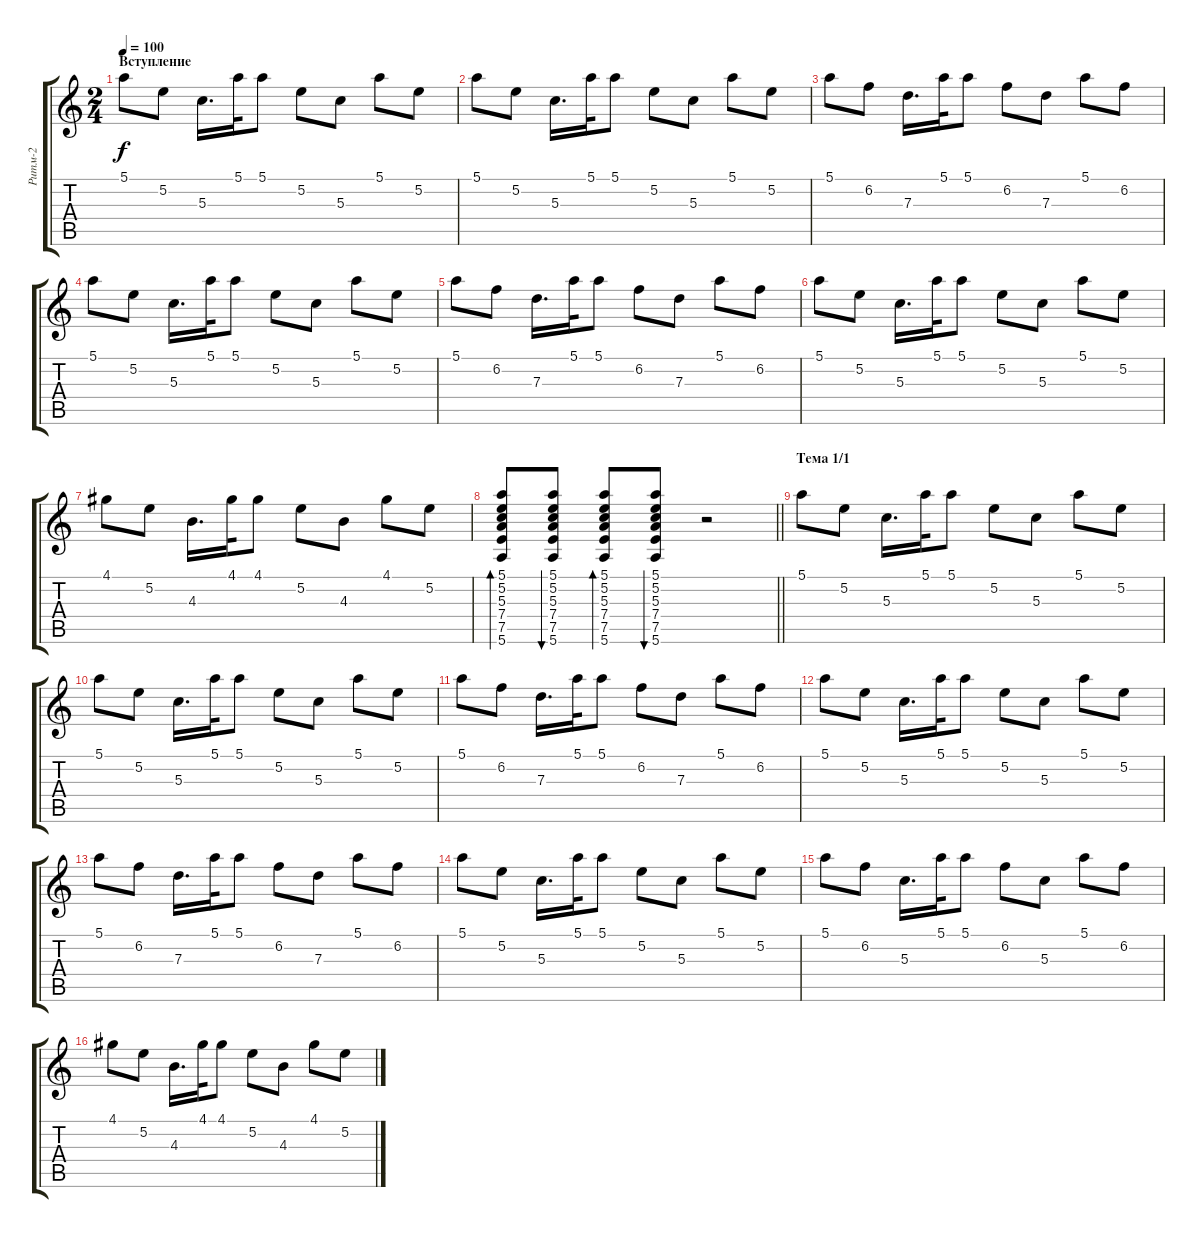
\track ("Ритм-2" "Ритм-2") {mute instrument electricguitarclean}
\staff {score tabs}
\tuning (E4 B3 G3 D3 A2 E2) {hide}
\ts (2 4)
\section ("" "Вступление")
\tempo 100
\clef g2
\ks c
5.1.8{dy f instrument electricguitarclean} 5.2.8 5.3.16{d} 5.1.32 5.1.8 5.2.8 5.3.8 5.1.8 5.2.8 |
5.1.8 5.2.8 5.3.16{d} 5.1.32 5.1.8 5.2.8 5.3.8 5.1.8 5.2.8 |
5.1.8 6.2.8 7.3.16{d} 5.1.32 5.1.8 6.2.8 7.3.8 5.1.8 6.2.8 |
5.1.8 5.2.8 5.3.16{d} 5.1.32 5.1.8 5.2.8 5.3.8 5.1.8 5.2.8 |
5.1.8 6.2.8 7.3.16{d} 5.1.32 5.1.8 6.2.8 7.3.8 5.1.8 6.2.8 |
5.1.8 5.2.8 5.3.16{d} 5.1.32 5.1.8 5.2.8 5.3.8 5.1.8 5.2.8 |
4.1.8 5.2.8 4.3.16{d} 4.1.32 4.1.8 5.2.8 4.3.8 4.1.8 5.2.8 |
\barLineRight lightlight
(5.1 5.2 5.3 7.4 7.5 5.6).8{bd 60} (5.1 5.2 5.3 7.4 7.5 5.6).8{bu 60} (5.1 5.2 5.3 7.4 7.5 5.6).8{bd 60} (5.1 5.2 5.3 7.4 7.5 5.6).8{bu 60} r.2 |
\section ("" "Тема 1/1")
5.1.8{volume 7} 5.2.8 5.3.16{d} 5.1.32 5.1.8 5.2.8 5.3.8 5.1.8 5.2.8 |
5.1.8 5.2.8 5.3.16{d} 5.1.32 5.1.8 5.2.8 5.3.8 5.1.8 5.2.8 |
5.1.8 6.2.8 7.3.16{d} 5.1.32 5.1.8 6.2.8 7.3.8 5.1.8 6.2.8 |
5.1.8 5.2.8 5.3.16{d} 5.1.32 5.1.8 5.2.8 5.3.8 5.1.8 5.2.8 |
5.1.8 6.2.8 7.3.16{d} 5.1.32 5.1.8 6.2.8 7.3.8 5.1.8 6.2.8 |
5.1.8 5.2.8 5.3.16{d} 5.1.32 5.1.8 5.2.8 5.3.8 5.1.8 5.2.8 |
5.1.8 6.2.8 5.3.16{d} 5.1.32 5.1.8 6.2.8 5.3.8 5.1.8 6.2.8 |
4.1.8 5.2.8 4.3.16{d} 4.1.32 4.1.8 5.2.8 4.3.8 4.1.8 5.2.8
